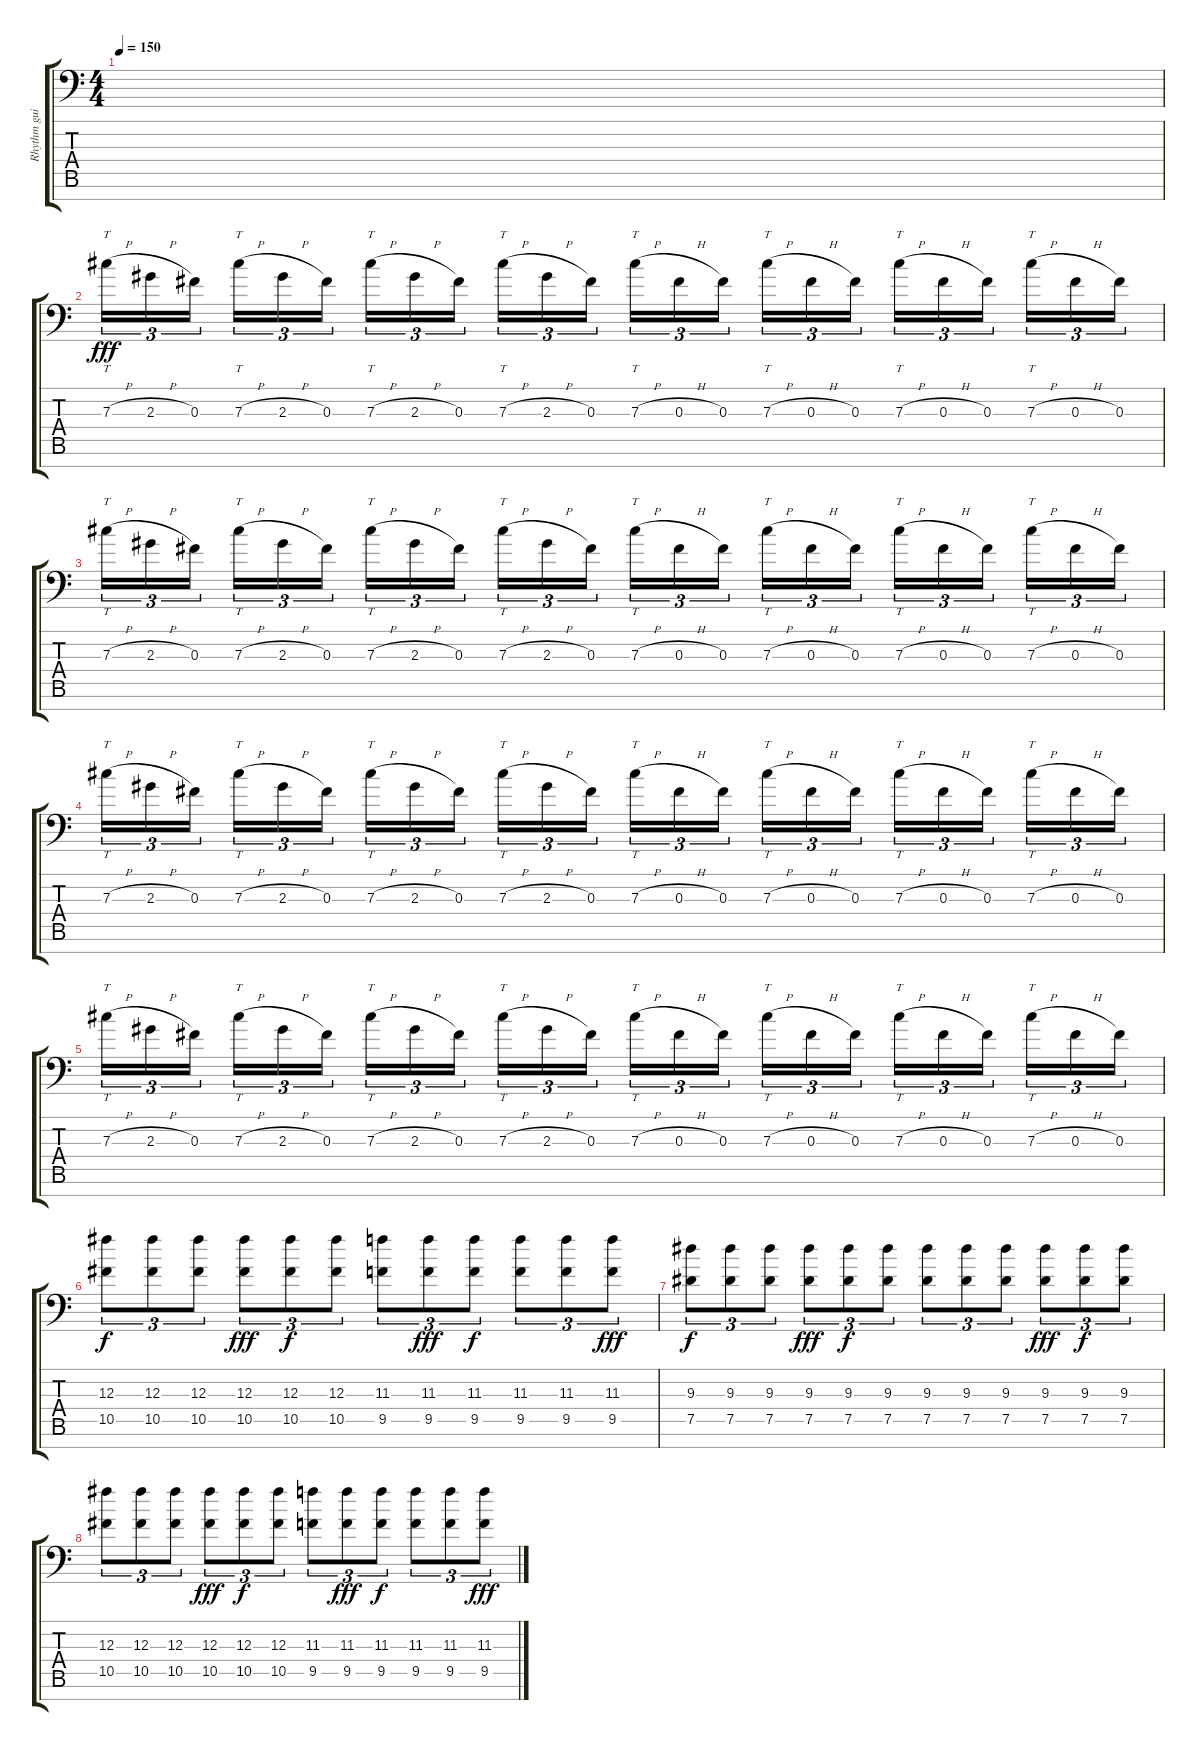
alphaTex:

\track ("Rhythm guitar" "Rhythm gui") {instrument distortionguitar}
\staff {score tabs}
\tuning (Eb4 Bb3 Gb3 Db3 Ab2 Eb2 Ab1) {hide}
\ts (4 4)
\tempo 150
\clef f4
\ks c
|
7.3{h}.16{tt tu (3 2) dy fff} 2.3{h}.16{tu (3 2)} 0.3.16{tu (3 2) beam splitsecondary} 7.3{h}.16{tt tu (3 2)} 2.3{h}.16{tu (3 2)} 0.3.16{tu (3 2)} 7.3{h}.16{tt tu (3 2)} 2.3{h}.16{tu (3 2)} 0.3.16{tu (3 2) beam splitsecondary} 7.3{h}.16{tt tu (3 2)} 2.3{h}.16{tu (3 2)} 0.3.16{tu (3 2)} 7.3{h}.16{tt tu (3 2)} 0.3{h}.16{tu (3 2)} 0.3.16{tu (3 2) beam splitsecondary} 7.3{h}.16{tt tu (3 2)} 0.3{h}.16{tu (3 2)} 0.3.16{tu (3 2)} 7.3{h}.16{tt tu (3 2)} 0.3{h}.16{tu (3 2)} 0.3.16{tu (3 2) beam splitsecondary} 7.3{h}.16{tt tu (3 2)} 0.3{h}.16{tu (3 2)} 0.3.16{tu (3 2)} |
7.3{h}.16{tt tu (3 2)} 2.3{h}.16{tu (3 2)} 0.3.16{tu (3 2) beam splitsecondary} 7.3{h}.16{tt tu (3 2)} 2.3{h}.16{tu (3 2)} 0.3.16{tu (3 2)} 7.3{h}.16{tt tu (3 2)} 2.3{h}.16{tu (3 2)} 0.3.16{tu (3 2) beam splitsecondary} 7.3{h}.16{tt tu (3 2)} 2.3{h}.16{tu (3 2)} 0.3.16{tu (3 2)} 7.3{h}.16{tt tu (3 2)} 0.3{h}.16{tu (3 2)} 0.3.16{tu (3 2) beam splitsecondary} 7.3{h}.16{tt tu (3 2)} 0.3{h}.16{tu (3 2)} 0.3.16{tu (3 2)} 7.3{h}.16{tt tu (3 2)} 0.3{h}.16{tu (3 2)} 0.3.16{tu (3 2) beam splitsecondary} 7.3{h}.16{tt tu (3 2)} 0.3{h}.16{tu (3 2)} 0.3.16{tu (3 2)} |
7.3{h}.16{tt tu (3 2)} 2.3{h}.16{tu (3 2)} 0.3.16{tu (3 2) beam splitsecondary} 7.3{h}.16{tt tu (3 2)} 2.3{h}.16{tu (3 2)} 0.3.16{tu (3 2)} 7.3{h}.16{tt tu (3 2)} 2.3{h}.16{tu (3 2)} 0.3.16{tu (3 2) beam splitsecondary} 7.3{h}.16{tt tu (3 2)} 2.3{h}.16{tu (3 2)} 0.3.16{tu (3 2)} 7.3{h}.16{tt tu (3 2)} 0.3{h}.16{tu (3 2)} 0.3.16{tu (3 2) beam splitsecondary} 7.3{h}.16{tt tu (3 2)} 0.3{h}.16{tu (3 2)} 0.3.16{tu (3 2)} 7.3{h}.16{tt tu (3 2)} 0.3{h}.16{tu (3 2)} 0.3.16{tu (3 2) beam splitsecondary} 7.3{h}.16{tt tu (3 2)} 0.3{h}.16{tu (3 2)} 0.3.16{tu (3 2)} |
7.3{h}.16{tt tu (3 2)} 2.3{h}.16{tu (3 2)} 0.3.16{tu (3 2) beam splitsecondary} 7.3{h}.16{tt tu (3 2)} 2.3{h}.16{tu (3 2)} 0.3.16{tu (3 2)} 7.3{h}.16{tt tu (3 2)} 2.3{h}.16{tu (3 2)} 0.3.16{tu (3 2) beam splitsecondary} 7.3{h}.16{tt tu (3 2)} 2.3{h}.16{tu (3 2)} 0.3.16{tu (3 2)} 7.3{h}.16{tt tu (3 2)} 0.3{h}.16{tu (3 2)} 0.3.16{tu (3 2) beam splitsecondary} 7.3{h}.16{tt tu (3 2)} 0.3{h}.16{tu (3 2)} 0.3.16{tu (3 2)} 7.3{h}.16{tt tu (3 2)} 0.3{h}.16{tu (3 2)} 0.3.16{tu (3 2) beam splitsecondary} 7.3{h}.16{tt tu (3 2)} 0.3{h}.16{tu (3 2)} 0.3.16{tu (3 2)} |
(12.3 10.5).8{tu (3 2) dy f} (12.3 10.5).8{tu (3 2)} (12.3 10.5).8{tu (3 2)} (12.3 10.5).8{tu (3 2) dy fff} (12.3 10.5).8{tu (3 2) dy f} (12.3 10.5).8{tu (3 2)} (11.3 9.5).8{tu (3 2)} (11.3 9.5).8{tu (3 2) dy fff} (11.3 9.5).8{tu (3 2) dy f} (11.3 9.5).8{tu (3 2)} (11.3 9.5).8{tu (3 2)} (11.3 9.5).8{tu (3 2) dy fff} |
(9.3 7.5).8{tu (3 2) dy f} (9.3 7.5).8{tu (3 2)} (9.3 7.5).8{tu (3 2)} (9.3 7.5).8{tu (3 2) dy fff} (9.3 7.5).8{tu (3 2) dy f} (9.3 7.5).8{tu (3 2)} (9.3 7.5).8{tu (3 2)} (9.3 7.5).8{tu (3 2)} (9.3 7.5).8{tu (3 2)} (9.3 7.5).8{tu (3 2) dy fff} (9.3 7.5).8{tu (3 2) dy f} (9.3 7.5).8{tu (3 2)} |
(12.3 10.5).8{tu (3 2)} (12.3 10.5).8{tu (3 2)} (12.3 10.5).8{tu (3 2)} (12.3 10.5).8{tu (3 2) dy fff} (12.3 10.5).8{tu (3 2) dy f} (12.3 10.5).8{tu (3 2)} (11.3 9.5).8{tu (3 2)} (11.3 9.5).8{tu (3 2) dy fff} (11.3 9.5).8{tu (3 2) dy f} (11.3 9.5).8{tu (3 2)} (11.3 9.5).8{tu (3 2)} (11.3 9.5).8{tu (3 2) dy fff}
